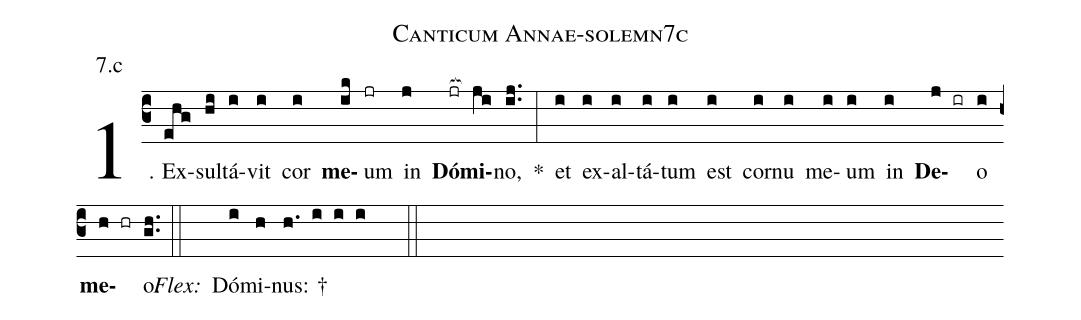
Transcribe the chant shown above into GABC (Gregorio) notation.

name: Canticum Annae-solemn7c;
annotation: 7.c;
%%
(c3)1. Ex(ehg)sul(hi)tá(i)vit(i) cor(i) <b>me</b>(ik)um(jr) in(j) <b>Dó</b>(jr[ocb:1{])<b>mi</b>(ji[ocb:0}])no,(ij..) *(:) et(i) ex(i)al(i)tá(i)tum(i) est(i) cor(i)nu(i) me(i)um(i) in(i) <b>De</b>(j ir)o(i) <b>me</b>(h hr)o.(gh..) (::)
<i>Flex:</i>()  Dó(i)mi(h)nus: †(h. i i i  ::)
